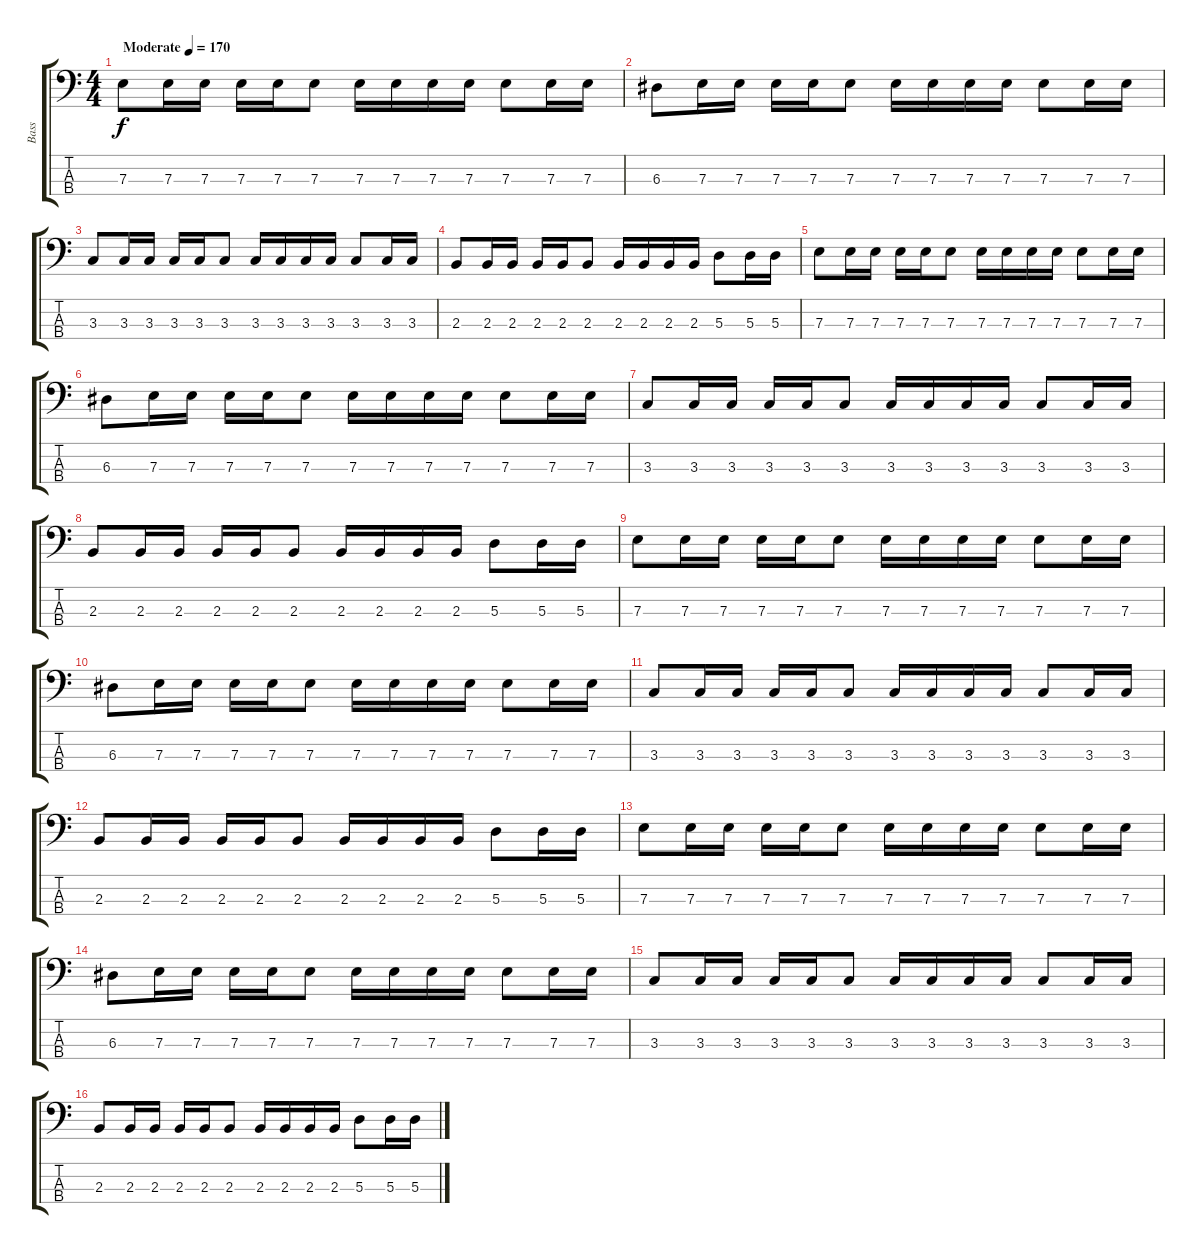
\track ("Bass" "Bass") {instrument electricbasspick}
\staff {score tabs}
\tuning (G2 D2 A1 E1) {hide}
\ts (4 4)
\tempo (170 "Moderate")
\clef f4
\ks c
7.3.8{dy f instrument electricbasspick} 7.3.16 7.3.16 7.3.16 7.3.16 7.3.8 7.3.16 7.3.16 7.3.16 7.3.16 7.3.8 7.3.16 7.3.16 |
6.3.8 7.3.16 7.3.16 7.3.16 7.3.16 7.3.8 7.3.16 7.3.16 7.3.16 7.3.16 7.3.8 7.3.16 7.3.16 |
3.3.8 3.3.16 3.3.16 3.3.16 3.3.16 3.3.8 3.3.16 3.3.16 3.3.16 3.3.16 3.3.8 3.3.16 3.3.16 |
2.3.8 2.3.16 2.3.16 2.3.16 2.3.16 2.3.8 2.3.16 2.3.16 2.3.16 2.3.16 5.3.8 5.3.16 5.3.16 |
7.3.8 7.3.16 7.3.16 7.3.16 7.3.16 7.3.8 7.3.16 7.3.16 7.3.16 7.3.16 7.3.8 7.3.16 7.3.16 |
6.3.8 7.3.16 7.3.16 7.3.16 7.3.16 7.3.8 7.3.16 7.3.16 7.3.16 7.3.16 7.3.8 7.3.16 7.3.16 |
3.3.8 3.3.16 3.3.16 3.3.16 3.3.16 3.3.8 3.3.16 3.3.16 3.3.16 3.3.16 3.3.8 3.3.16 3.3.16 |
2.3.8 2.3.16 2.3.16 2.3.16 2.3.16 2.3.8 2.3.16 2.3.16 2.3.16 2.3.16 5.3.8 5.3.16 5.3.16 |
7.3.8 7.3.16 7.3.16 7.3.16 7.3.16 7.3.8 7.3.16 7.3.16 7.3.16 7.3.16 7.3.8 7.3.16 7.3.16 |
6.3.8 7.3.16 7.3.16 7.3.16 7.3.16 7.3.8 7.3.16 7.3.16 7.3.16 7.3.16 7.3.8 7.3.16 7.3.16 |
3.3.8 3.3.16 3.3.16 3.3.16 3.3.16 3.3.8 3.3.16 3.3.16 3.3.16 3.3.16 3.3.8 3.3.16 3.3.16 |
2.3.8 2.3.16 2.3.16 2.3.16 2.3.16 2.3.8 2.3.16 2.3.16 2.3.16 2.3.16 5.3.8 5.3.16 5.3.16 |
7.3.8 7.3.16 7.3.16 7.3.16 7.3.16 7.3.8 7.3.16 7.3.16 7.3.16 7.3.16 7.3.8 7.3.16 7.3.16 |
6.3.8 7.3.16 7.3.16 7.3.16 7.3.16 7.3.8 7.3.16 7.3.16 7.3.16 7.3.16 7.3.8 7.3.16 7.3.16 |
3.3.8 3.3.16 3.3.16 3.3.16 3.3.16 3.3.8 3.3.16 3.3.16 3.3.16 3.3.16 3.3.8 3.3.16 3.3.16 |
2.3.8 2.3.16 2.3.16 2.3.16 2.3.16 2.3.8 2.3.16 2.3.16 2.3.16 2.3.16 5.3.8 5.3.16 5.3.16
